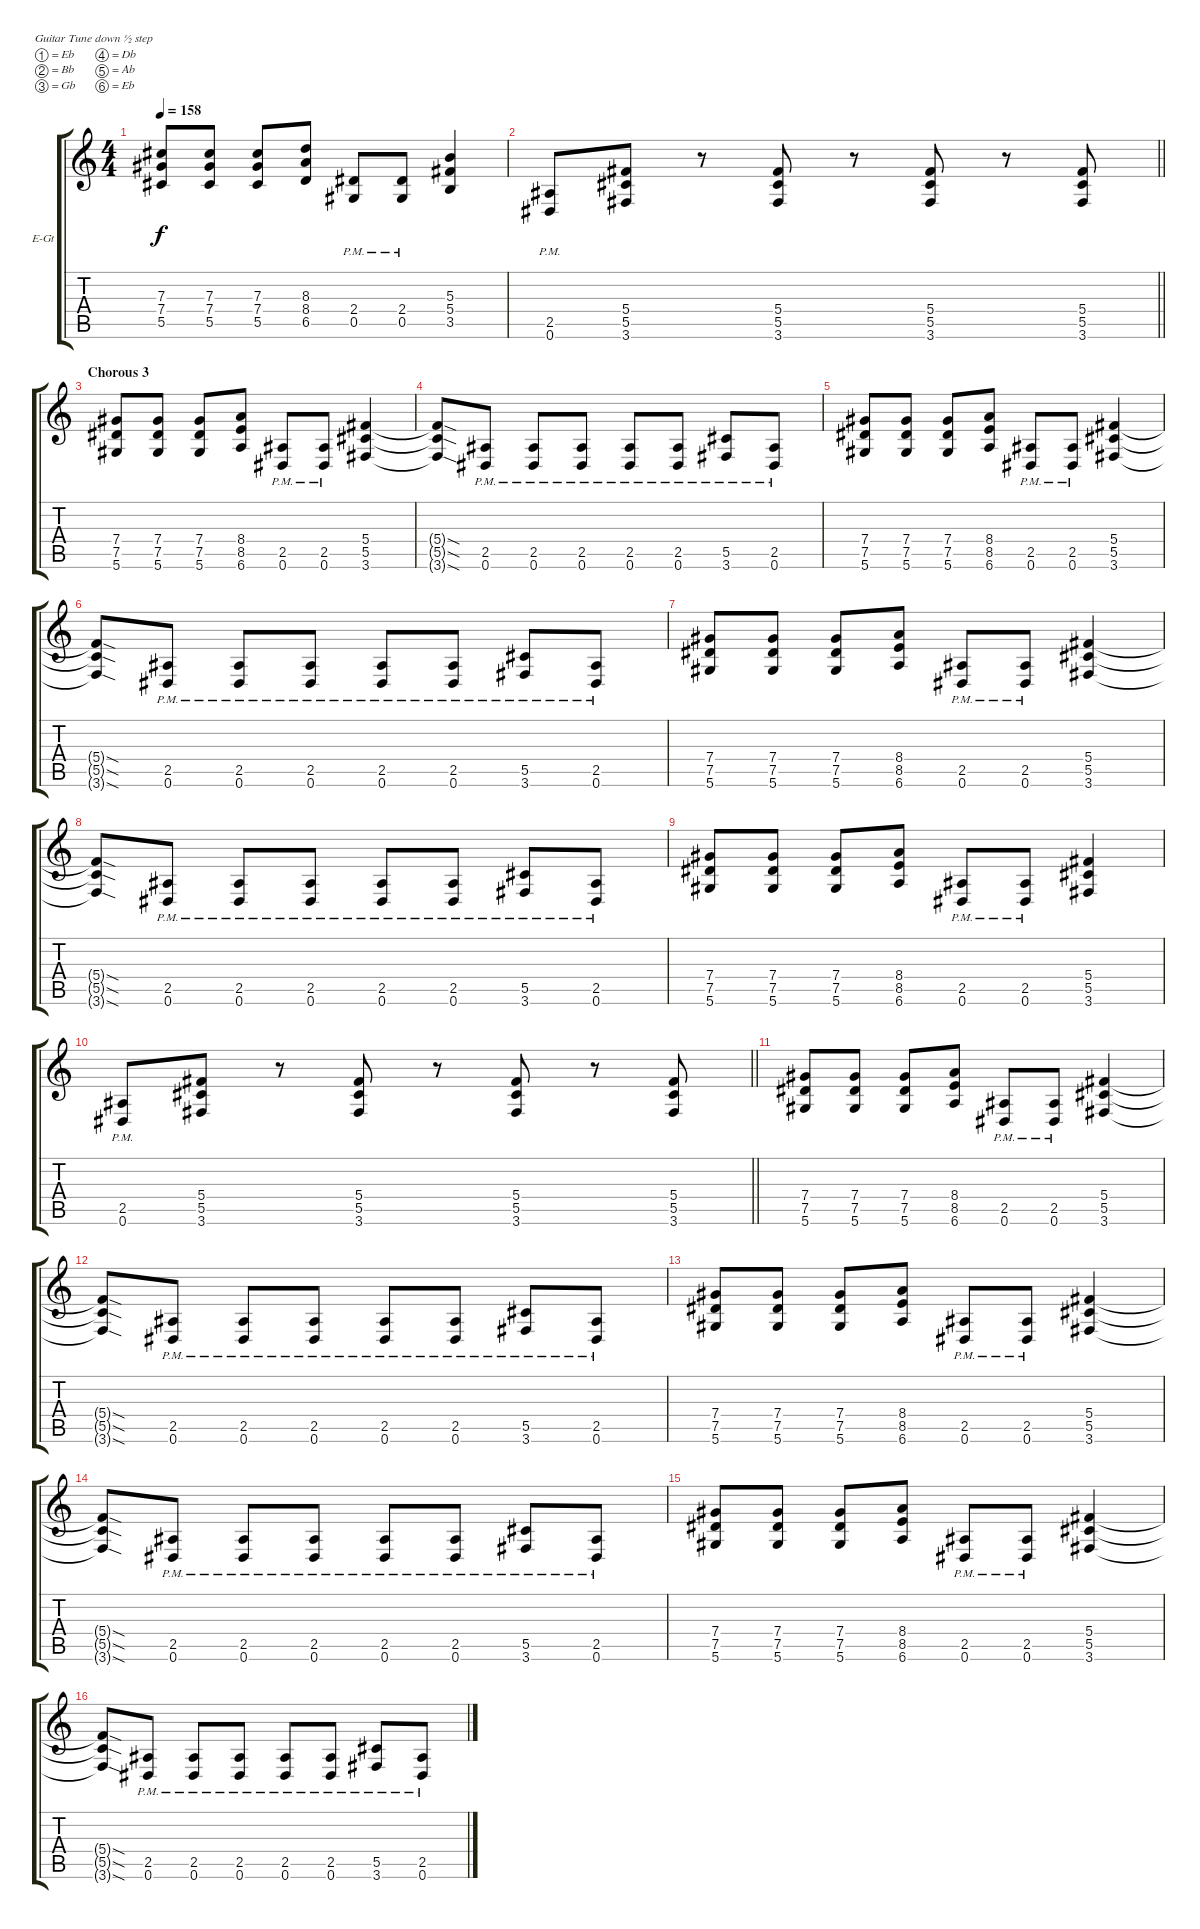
\bracketExtendMode groupsimilarinstruments
\firstSystemTrackNameOrientation horizontal
\otherSystemsTrackNameOrientation horizontal
\track ("Guitar 1" "E-Gt") {instrument distortionguitar}
\staff {score tabs}
\tuning (Eb4 Bb3 Gb3 Db3 Ab2 Eb2)
\ts (4 4)
\tempo 158
\clef g2
\ks c
(7.4 5.5 7.3).8{dy f} (7.4 5.5 7.3).8 (7.4 5.5 7.3).8 (8.4 6.5 8.3).8 (0.5{pm} 2.4{pm}).8 (0.5{pm} 2.4{pm}).8 (5.4 3.5 5.3).4 |
\barLineRight lightlight
(0.6{pm} 2.5{pm}).8 (5.4 5.5 3.6).8 r.8 (5.4 5.5 3.6).8 r.8 (5.4 5.5 3.6).8 r.8 (5.4 5.5 3.6).8 |
\section ("" "Chorous 3")
(7.5 5.6 7.4).8 (7.5 5.6 7.4).8 (7.5 5.6 7.4).8 (8.5 6.6 8.4).8 (0.6{pm} 2.5{pm}).8 (0.6{pm} 2.5{pm}).8 (5.5 3.6 5.4).4 |
(5.5{sod t} 3.6{sod t} 5.4{sod t}).8 (0.6{pm} 2.5{pm}).8 (0.6{pm} 2.5{pm}).8 (0.6{pm} 2.5{pm}).8 (0.6{pm} 2.5{pm}).8 (0.6{pm} 2.5{pm}).8 (5.5{pm} 3.6{pm}).8 (0.6{pm} 2.5{pm}).8 |
(7.5 5.6 7.4).8 (7.5 5.6 7.4).8 (7.5 5.6 7.4).8 (8.5 6.6 8.4).8 (0.6{pm} 2.5{pm}).8 (0.6{pm} 2.5{pm}).8 (5.5 3.6 5.4).4 |
(5.5{sod t} 3.6{sod t} 5.4{sod t}).8 (0.6{pm} 2.5{pm}).8 (0.6{pm} 2.5{pm}).8 (0.6{pm} 2.5{pm}).8 (0.6{pm} 2.5{pm}).8 (0.6{pm} 2.5{pm}).8 (5.5{pm} 3.6{pm}).8 (0.6{pm} 2.5{pm}).8 |
(7.5 5.6 7.4).8 (7.5 5.6 7.4).8 (7.5 5.6 7.4).8 (8.5 6.6 8.4).8 (0.6{pm} 2.5{pm}).8 (0.6{pm} 2.5{pm}).8 (5.5 3.6 5.4).4 |
(5.5{sod t} 3.6{sod t} 5.4{sod t}).8 (0.6{pm} 2.5{pm}).8 (0.6{pm} 2.5{pm}).8 (0.6{pm} 2.5{pm}).8 (0.6{pm} 2.5{pm}).8 (0.6{pm} 2.5{pm}).8 (5.5{pm} 3.6{pm}).8 (0.6{pm} 2.5{pm}).8 |
(7.5 5.6 7.4).8 (7.5 5.6 7.4).8 (7.5 5.6 7.4).8 (8.5 6.6 8.4).8 (0.6{pm} 2.5{pm}).8 (0.6{pm} 2.5{pm}).8 (5.5 3.6 5.4).4 |
\barLineRight lightlight
(0.6{pm} 2.5{pm}).8 (5.4 5.5 3.6).8 r.8 (5.4 5.5 3.6).8 r.8 (5.4 5.5 3.6).8 r.8 (5.4 5.5 3.6).8 |
\section ("" "")
(7.5 5.6 7.4).8 (7.5 5.6 7.4).8 (7.5 5.6 7.4).8 (8.5 6.6 8.4).8 (0.6{pm} 2.5{pm}).8 (0.6{pm} 2.5{pm}).8 (5.5 3.6 5.4).4 |
(5.5{sod t} 3.6{sod t} 5.4{sod t}).8 (0.6{pm} 2.5{pm}).8 (0.6{pm} 2.5{pm}).8 (0.6{pm} 2.5{pm}).8 (0.6{pm} 2.5{pm}).8 (0.6{pm} 2.5{pm}).8 (5.5{pm} 3.6{pm}).8 (0.6{pm} 2.5{pm}).8 |
(7.5 5.6 7.4).8 (7.5 5.6 7.4).8 (7.5 5.6 7.4).8 (8.5 6.6 8.4).8 (0.6{pm} 2.5{pm}).8 (0.6{pm} 2.5{pm}).8 (5.5 3.6 5.4).4 |
(5.5{sod t} 3.6{sod t} 5.4{sod t}).8 (0.6{pm} 2.5{pm}).8 (0.6{pm} 2.5{pm}).8 (0.6{pm} 2.5{pm}).8 (0.6{pm} 2.5{pm}).8 (0.6{pm} 2.5{pm}).8 (5.5{pm} 3.6{pm}).8 (0.6{pm} 2.5{pm}).8 |
(7.5 5.6 7.4).8 (7.5 5.6 7.4).8 (7.5 5.6 7.4).8 (8.5 6.6 8.4).8 (0.6{pm} 2.5{pm}).8 (0.6{pm} 2.5{pm}).8 (5.5 3.6 5.4).4 |
(5.5{sod t} 3.6{sod t} 5.4{sod t}).8 (0.6{pm} 2.5{pm}).8 (0.6{pm} 2.5{pm}).8 (0.6{pm} 2.5{pm}).8 (0.6{pm} 2.5{pm}).8 (0.6{pm} 2.5{pm}).8 (5.5{pm} 3.6{pm}).8 (0.6{pm} 2.5{pm}).8
